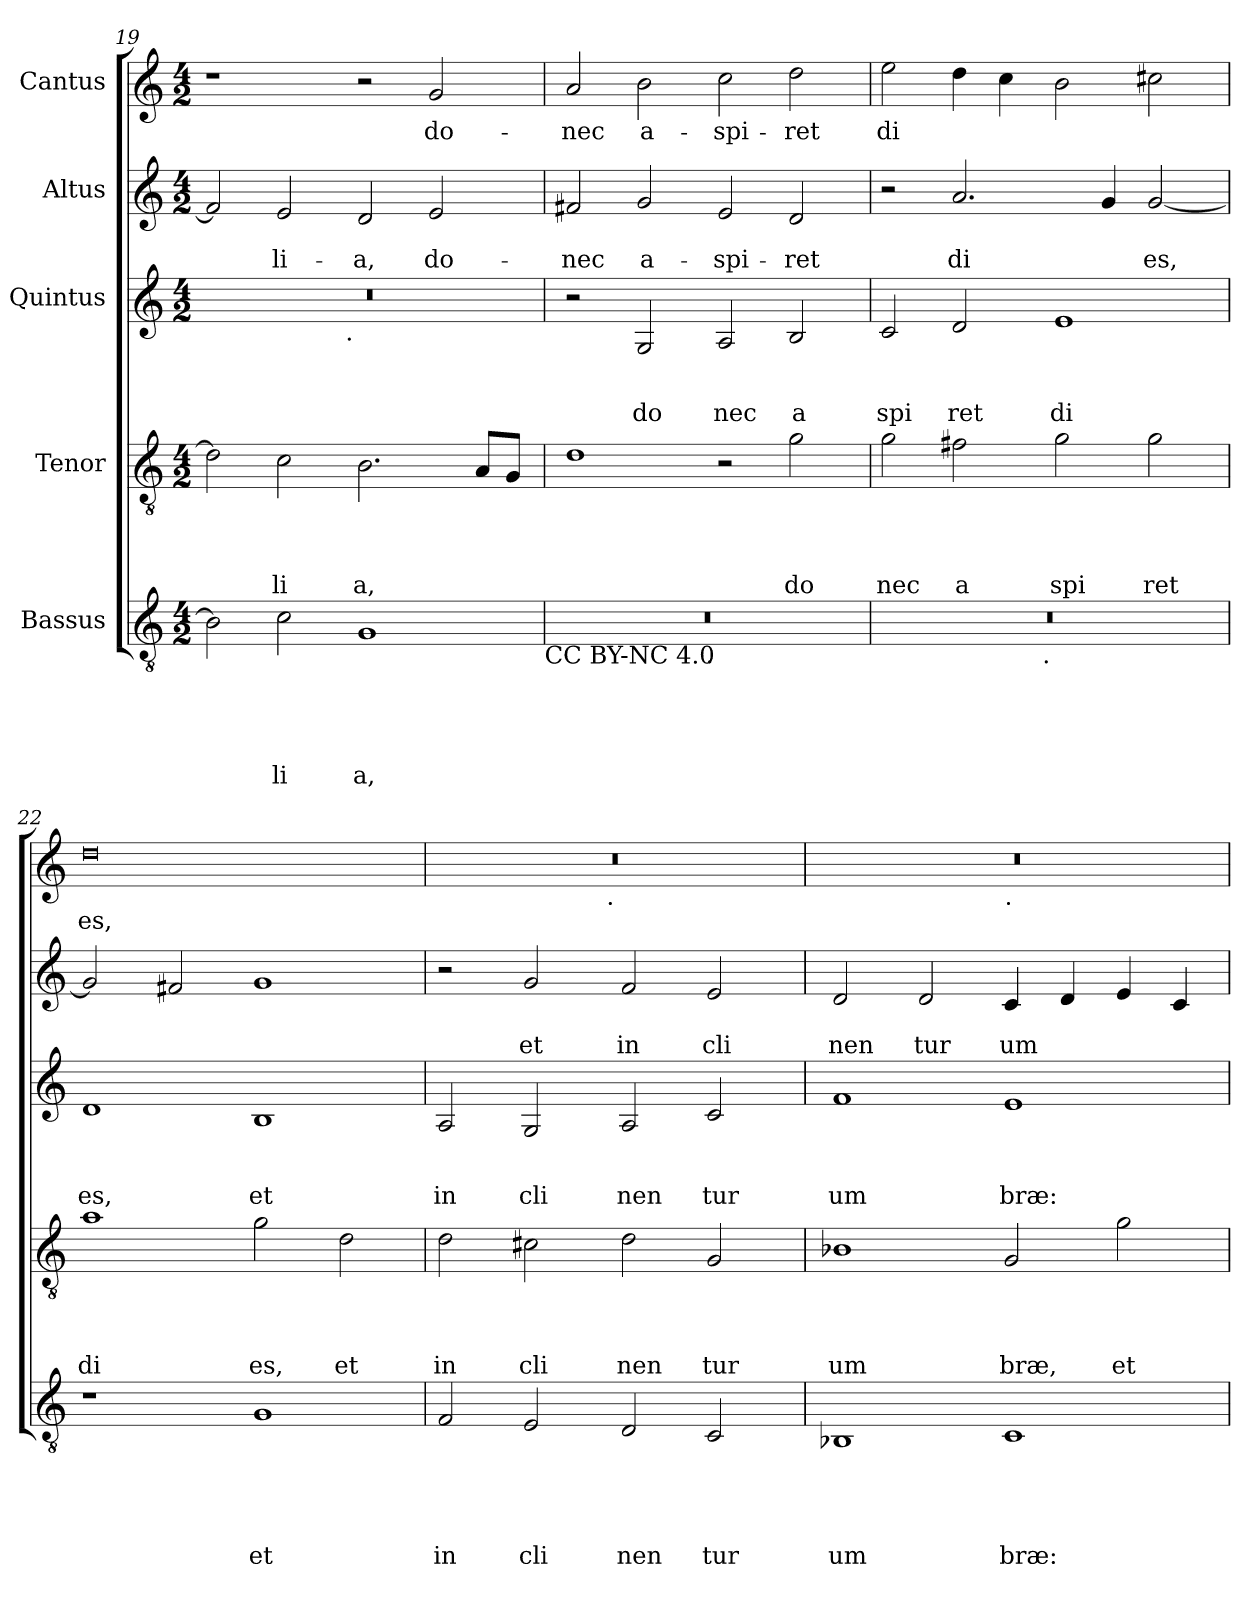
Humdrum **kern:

**kern	**text	**text	**text	**text	**text	**kern	**text	**text	**text	**text	**kern	**text	**text	**text	**kern	**text	**text	**kern	**text
*part5	*part5	*part5	*part5	*part5	*part5	*part4	*part4	*part4	*part4	*part4	*part3	*part3	*part3	*part3	*part2	*part2	*part2	*part1	*part1
*staff5	*staff5	*staff5	*staff5	*staff5	*staff5	*staff4	*staff4	*staff4	*staff4	*staff4	*staff3	*staff3	*staff3	*staff3	*staff2	*staff2	*staff2	*staff1	*staff1
*I"Bassus	*	*	*	*	*	*I"Tenor	*	*	*	*	*I"Quintus	*	*	*	*I"Altus	*	*	*I"Cantus	*
*clefGv2	*	*	*	*	*	*clefGv2	*	*	*	*	*clefG2	*	*	*	*clefG2	*	*	*clefG2	*
*k[]	*	*	*	*	*	*k[]	*	*	*	*	*k[]	*	*	*	*k[]	*	*	*k[]	*
*C:	*	*	*	*	*	*C:	*	*	*	*	*C:	*	*	*	*C:	*	*	*C:	*
*M4/2	*	*	*	*	*	*M4/2	*	*	*	*	*M4/2	*	*	*	*M4/2	*	*	*M4/2	*
=19	=19	=19	=19	=19	=19	=19	=19	=19	=19	=19	=19	=19	=19	=19	=19	=19	=19	=19	=19
*	*	*	*	*	*	*	*	*	*	*	*^	*	*	*	*	*	*	*	*
2B-\]	.	.	.	.	.	2d\]	.	.	.	.	0r	2ryy	.	.	.	2f/]	.	.	1r	.
!	!	!	!	!	!LO:LY:b	!	!	!	!	!LO:LY:b	!	!	!	!	!	!	!	!LO:LY:b	!	!
2c\	.	.	.	.	li	2c\	.	.	.	li	.	4...ryy	.	.	.	2e/	.	-li-	.	.
!	!	!	!	!	!	!	!	!	!	!	!	!LO:TX:b:t=.	!	!	!	!	!	!	!	!
.	.	.	.	.	.	.	.	.	.	.	.	1ryy	.	.	.	.	.	.	.	.
!	!	!	!	!	!LO:LY:b	!	!	!	!	!LO:LY:b	!	!	!	!	!	!	!	!LO:LY:b	!	!
1G	.	.	.	.	a,	2.B\	.	.	.	a,	.	.	.	.	.	2d/	.	-a,	2r	.
!	!	!	!	!	!	!	!	!	!	!	!	!	!	!	!	!	!	!LO:LY:b	!	!LO:LY:b
.	.	.	.	.	.	.	.	.	.	.	.	.	.	.	.	2e/	.	do-	2g/	do-
.	.	.	.	.	.	8A/L	.	.	.	.	.	.	.	.	.	.	.	.	.	.
.	.	.	.	.	.	8G/J	.	.	.	.	.	.	.	.	.	.	.	.	.	.
.	.	.	.	.	.	.	.	.	.	.	.	32ryy	.	.	.	.	.	.	.	.
!LO:TX:b:t=CC BY-NC 4.0	!	!	!	!	!	!	!	!	!	!	!	!	!	!	!	!	!	!	!	!
=20	=20	=20	=20	=20	=20	=20	=20	=20	=20	=20	=20	=20	=20	=20	=20	=20	=20	=20	=20	=20
!	!	!	!	!	!	!	!	!	!	!	!	!	!	!	!	!	!	!LO:LY:b	!	!LO:LY:b
*^	*	*	*	*	*	*	*	*	*	*	*v	*v	*	*	*	*	*	*	*	*
0r	2ryy	.	.	.	.	.	1d	.	.	.	.	2r	.	.	.	2f#X/	.	-nec	2a/	-nec
!	!	!	!	!	!	!	!	!	!	!	!	!	!	!	!LO:LY:b	!	!	!LO:LY:b	!	!LO:LY:b
.	4...ryy	.	.	.	.	.	.	.	.	.	.	2G/	.	.	do	2g/	.	a-	2b\	a-
!	!LO:TX:b:t=.	!	!	!	!	!	!	!	!	!	!	!	!	!	!	!	!	!	!	!
.	1ryy	.	.	.	.	.	.	.	.	.	.	.	.	.	.	.	.	.	.	.
!	!	!	!	!	!	!	!	!	!	!	!	!	!	!	!LO:LY:b	!	!	!LO:LY:b	!	!LO:LY:b
.	.	.	.	.	.	.	2r	.	.	.	.	2A/	.	.	nec	2e/	.	-spi-	2cc\	-spi-
!	!	!	!	!	!	!	!	!	!	!	!LO:LY:b	!	!	!	!LO:LY:b	!	!	!LO:LY:b	!	!LO:LY:b
.	.	.	.	.	.	.	2g\	.	.	.	do	2B/	.	.	a	2d/	.	-ret	2dd\	-ret
.	32ryy	.	.	.	.	.	.	.	.	.	.	.	.	.	.	.	.	.	.	.
!!LO:PB:g=z
=21	=21	=21	=21	=21	=21	=21	=21	=21	=21	=21	=21	=21	=21	=21	=21	=21	=21	=21	=21	=21
!	!	!	!	!	!	!	!	!	!	!	!LO:LY:b	!	!	!	!LO:LY:b	!	!	!	!	!LO:LY:b
0r	2ryy	.	.	.	.	.	2g\	.	.	.	nec	2c/	.	.	spi	2r	.	.	2ee\	di
!	!	!	!	!	!	!	!	!	!	!	!LO:LY:b	!	!	!	!LO:LY:b	!	!	!LO:LY:b	!	!
.	4...ryy	.	.	.	.	.	2f#X\	.	.	.	a	2d/	.	.	ret	2.a/	.	di	4dd\	.
.	.	.	.	.	.	.	.	.	.	.	.	.	.	.	.	.	.	.	4cc\	.
!	!LO:TX:b:t=.	!	!	!	!	!	!	!	!	!	!	!	!	!	!	!	!	!	!	!
.	1ryy	.	.	.	.	.	.	.	.	.	.	.	.	.	.	.	.	.	.	.
!	!	!	!	!	!	!	!	!	!	!	!LO:LY:b	!	!	!	!LO:LY:b	!	!	!	!	!
.	.	.	.	.	.	.	2g\	.	.	.	spi	1e	.	.	di	.	.	.	2b\	.
.	.	.	.	.	.	.	.	.	.	.	.	.	.	.	.	4g/	.	.	.	.
!	!	!	!	!	!	!	!	!	!	!	!LO:LY:b	!	!	!	!	!	!	!LO:LY:b	!	!
.	.	.	.	.	.	.	2g\	.	.	.	ret	.	.	.	.	[<2g/	.	es,	2cc#X\	.
.	32ryy	.	.	.	.	.	.	.	.	.	.	.	.	.	.	.	.	.	.	.
=22	=22	=22	=22	=22	=22	=22	=22	=22	=22	=22	=22	=22	=22	=22	=22	=22	=22	=22	=22	=22
!	!	!	!	!	!	!	!	!	!	!	!LO:LY:b	!	!	!	!LO:LY:b	!	!	!	!	!LO:LY:b
*v	*v	*	*	*	*	*	*	*	*	*	*	*	*	*	*	*	*	*	*	*
1r	.	.	.	.	.	1a	.	.	.	di	1d	.	.	es,	2g/]	.	.	0dd	es,
.	.	.	.	.	.	.	.	.	.	.	.	.	.	.	2f#X/	.	.	.	.
!	!	!	!	!	!LO:LY:b	!	!	!	!	!LO:LY:b	!	!	!	!LO:LY:b	!	!	!	!	!
1G	.	.	.	.	et	2g\	.	.	.	es,	1B	.	.	et	1g	.	.	.	.
!	!	!	!	!	!	!	!	!	!	!LO:LY:b	!	!	!	!	!	!	!	!	!
.	.	.	.	.	.	2d\	.	.	.	et	.	.	.	.	.	.	.	.	.
=23	=23	=23	=23	=23	=23	=23	=23	=23	=23	=23	=23	=23	=23	=23	=23	=23	=23	=23	=23
!	!	!	!	!	!LO:LY:b	!	!	!	!	!LO:LY:b	!	!	!	!LO:LY:b	!	!	!	!	!
*	*	*	*	*	*	*	*	*	*	*	*	*	*	*	*	*	*	*^	*
2F/	.	.	.	.	in	2d\	.	.	.	in	2A/	.	.	in	2r	.	.	0r	2ryy	.
!	!	!	!	!	!LO:LY:b	!	!	!	!	!LO:LY:b	!	!	!	!LO:LY:b	!	!	!LO:LY:b	!	!	!
2E/	.	.	.	.	cli	2c#X\	.	.	.	cli	2G/	.	.	cli	2g/	.	et	.	4...ryy	.
!	!	!	!	!	!	!	!	!	!	!	!	!	!	!	!	!	!	!	!LO:TX:b:t=.	!
.	.	.	.	.	.	.	.	.	.	.	.	.	.	.	.	.	.	.	1ryy	.
!	!	!	!	!	!LO:LY:b	!	!	!	!	!LO:LY:b	!	!	!	!LO:LY:b	!	!	!LO:LY:b	!	!	!
2D/	.	.	.	.	nen	2d\	.	.	.	nen	2A/	.	.	nen	2f/	.	in	.	.	.
!	!	!	!	!	!LO:LY:b	!	!	!	!	!LO:LY:b	!	!	!	!LO:LY:b	!	!	!LO:LY:b	!	!	!
2C/	.	.	.	.	tur	2G/	.	.	.	tur	2c/	.	.	tur	2e/	.	cli	.	.	.
.	.	.	.	.	.	.	.	.	.	.	.	.	.	.	.	.	.	.	32ryy	.
=24	=24	=24	=24	=24	=24	=24	=24	=24	=24	=24	=24	=24	=24	=24	=24	=24	=24	=24	=24	=24
!	!	!	!	!	!LO:LY:b	!	!	!	!	!LO:LY:b	!	!	!	!LO:LY:b	!	!	!LO:LY:b	!	!	!
1BB-X	.	.	.	.	um	1B-X	.	.	.	um	1f	.	.	um	2d/	.	nen	0r	1ryy	.
!	!	!	!	!	!	!	!	!	!	!	!	!	!	!	!	!	!LO:LY:b	!	!	!
.	.	.	.	.	.	.	.	.	.	.	.	.	.	.	2d/	.	tur	.	.	.
!	!	!	!	!	!	!	!	!	!	!	!	!	!	!	!	!	!	!	!LO:TX:b:t=.	!
!	!	!	!	!	!LO:LY:b	!	!	!	!	!LO:LY:b	!	!	!	!LO:LY:b	!	!	!LO:LY:b	!	!	!
1C	.	.	.	.	bræ:	2G/	.	.	.	bræ,	1e	.	.	bræ:	4c/	.	um	.	1ryy	.
.	.	.	.	.	.	.	.	.	.	.	.	.	.	.	4d/	.	.	.	.	.
!	!	!	!	!	!	!	!	!	!	!LO:LY:b	!	!	!	!	!	!	!	!	!	!
.	.	.	.	.	.	2g\	.	.	.	et	.	.	.	.	4e/	.	.	.	.	.
.	.	.	.	.	.	.	.	.	.	.	.	.	.	.	4c/	.	.	.	.	.
*	*	*	*	*	*	*	*	*	*	*	*	*	*	*	*	*	*	*v	*v	*
=	=	=	=	=	=	=	=	=	=	=	=	=	=	=	=	=	=	=	=
*-	*-	*-	*-	*-	*-	*-	*-	*-	*-	*-	*-	*-	*-	*-	*-	*-	*-	*-	*-
